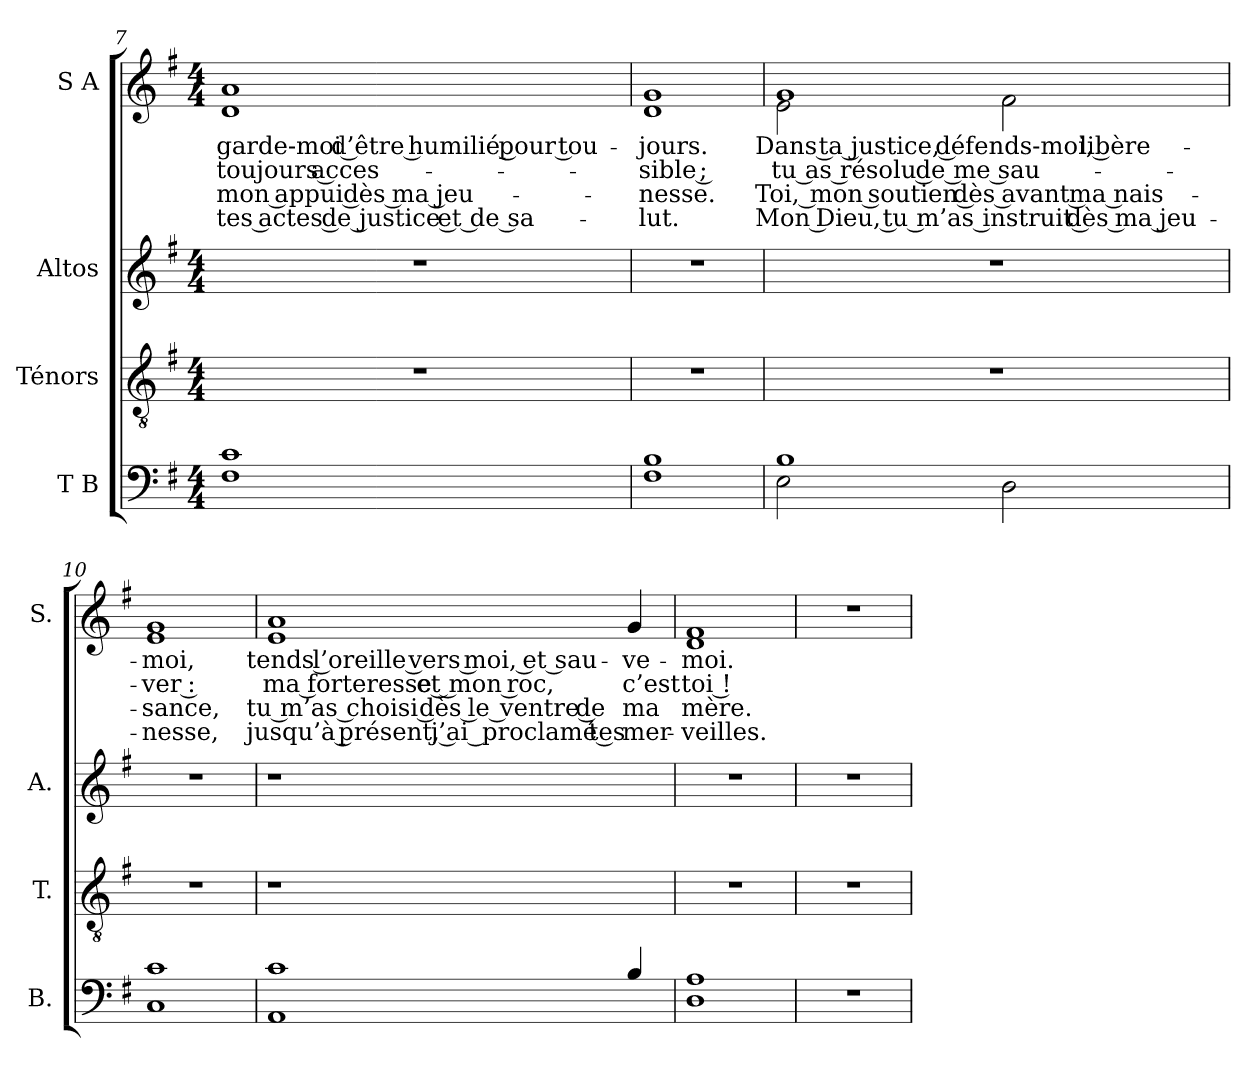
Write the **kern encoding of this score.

**kern	**kern	**kern	**kern	**text	**text	**text	**text
*part4	*part3	*part2	*part1	*part1	*part1	*part1	*part1
*staff4	*staff3	*staff2	*staff1	*staff1	*staff1	*staff1	*staff1
*I"T B	*I"Ténors	*I"Altos	*I"S A	*	*	*	*
*I'B.	*I'T.	*I'A.	*I'S.	*	*	*	*
*clefF4	*clefGv2	*clefG2	*clefG2	*	*	*	*
*	*ITrd7c12	*	*	*	*	*	*
*k[f#]	*k[f#]	*k[f#]	*k[f#]	*	*	*	*
*G:	*G:	*G:	*G:	*	*	*	*
*M4/4	*M4/4	*M4/4	*M4/4	*	*	*	*
=7	=7	=7	=7	=7	=7	=7	=7
*^	*	*	*	*	*	*	*
!	!	!	!	!	!LO:LY:b:color=#000000	!LO:LY:b:color=#000000	!LO:LY:b:color=#000000	!LO:LY:b:color=#000000
*	*	*	*	*^	*	*	*	*
1ci	1F#i	1r	1r	1ai	1di	garde-moi d’être humilié pour tou-	toujours acces-	mon appui dès ma jeu-	tes actes de justice et de sa-
=8	=8	=8	=8	=8	=8	=8	=8	=8	=8
!	!	!	!	!	!	!LO:LY:b:color=#000000	!LO:LY:b:color=#000000	!LO:LY:b:color=#000000	!LO:LY:b:color=#000000
1Bi	1F#i	1r	1r	1gi	1di	-jours.	-sible ;	-nesse.	-lut.
!!LO:LB:g=z	!!
=9	=9	=9	=9	=9	=9	=9	=9	=9	=9
!	!	!	!	!	!	!LO:LY:b:color=#000000	!LO:LY:b:color=#000000	!LO:LY:b:color=#000000	!LO:LY:b:color=#000000
1Bi	2Ei\	1r	1r	1gi	2ei\	Dans ta justice, défends-moi, libère-	tu as résolu de me sau-	Toi, mon soutien dès avant ma nais-	Mon Dieu, tu m’as instruit dès ma jeu-
.	2Di\	.	.	.	2f#i\	.	.	.	.
=10	=10	=10	=10	=10	=10	=10	=10	=10	=10
!	!	!	!	!	!	!LO:LY:b:color=#000000	!LO:LY:b:color=#000000	!LO:LY:b:color=#000000	!LO:LY:b:color=#000000
1ci	1Ci	1r	1r	1gi	1ei	-moi,	-ver :	-sance,	-nesse,
!!LO:LB:g=z	!!
=11	=11	=11	=11	=11	=11	=11	=11	=11	=11
!	!	!LO:N:vis=1	!LO:N:vis=1	!	!	!	!	!	!
!	!	!	!	!	!	!LO:LY:b:color=#000000	!LO:LY:b:color=#000000	!LO:LY:b:color=#000000	!LO:LY:b:color=#000000
1ci	1AAi	1r	1r	1ai	1ei	tends l’oreille vers moi, et sau-	ma forteresse et mon roc,	tu m’as choisi dès le ventre de	jusqu’à présent, j’ai proclamé tes
!	!	!	!	!	!	!LO:LY:b:color=#000000	!LO:LY:b:color=#000000	!LO:LY:b:color=#000000	!LO:LY:b:color=#000000
4Bi/	4ryy	4ryy	4ryy	4gi/	4ryy	-ve-	c’est	ma	mer-
=12	=12	=12	=12	=12	=12	=12	=12	=12	=12
!	!	!	!	!	!	!LO:LY:b:color=#000000	!LO:LY:b:color=#000000	!LO:LY:b:color=#000000	!LO:LY:b:color=#000000
1Ai	1Di	1r	1r	1f#i	1di	-moi.	toi !	mère.	-veilles.
*v	*v	*	*	*v	*v	*	*	*	*
!!LO:PB:g=z
=13	=13	=13	=13	=13	=13	=13	=13
1r	1r	1r	1r	.	.	.	.
=	=	=	=	=	=	=	=
*-	*-	*-	*-	*-	*-	*-	*-
